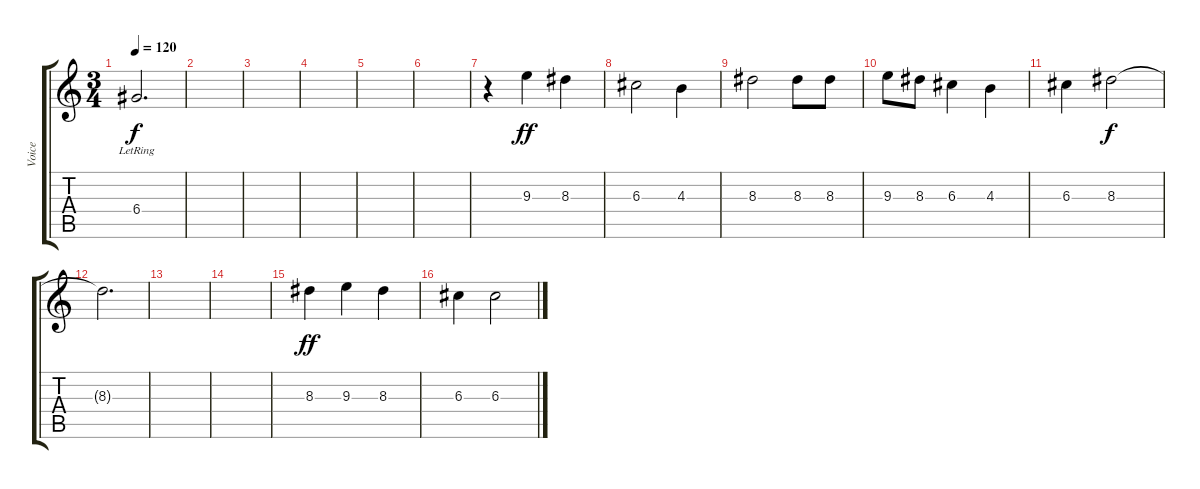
\track ("Voice" "Voice") {instrument electricbassfinger}
\staff {score tabs}
\tuning (E4 B3 G3 D3 A2 E2) {hide}
\ts (3 4)
\tempo 120
\clef g2
\ks c
6.4{lr}.2{d dy f} |
|
|
|
|
|
r.4 9.3.4{dy ff} 8.3.4 |
6.3.2 4.3.4 |
8.3.2 8.3.8 8.3.8 |
9.3.8 8.3.8 6.3.4 4.3.4 |
6.3.4 8.3.2{dy f} |
8.3{t}.2{d} |
|
|
8.3.4{dy ff} 9.3.4 8.3.4 |
6.3.4 6.3.2
